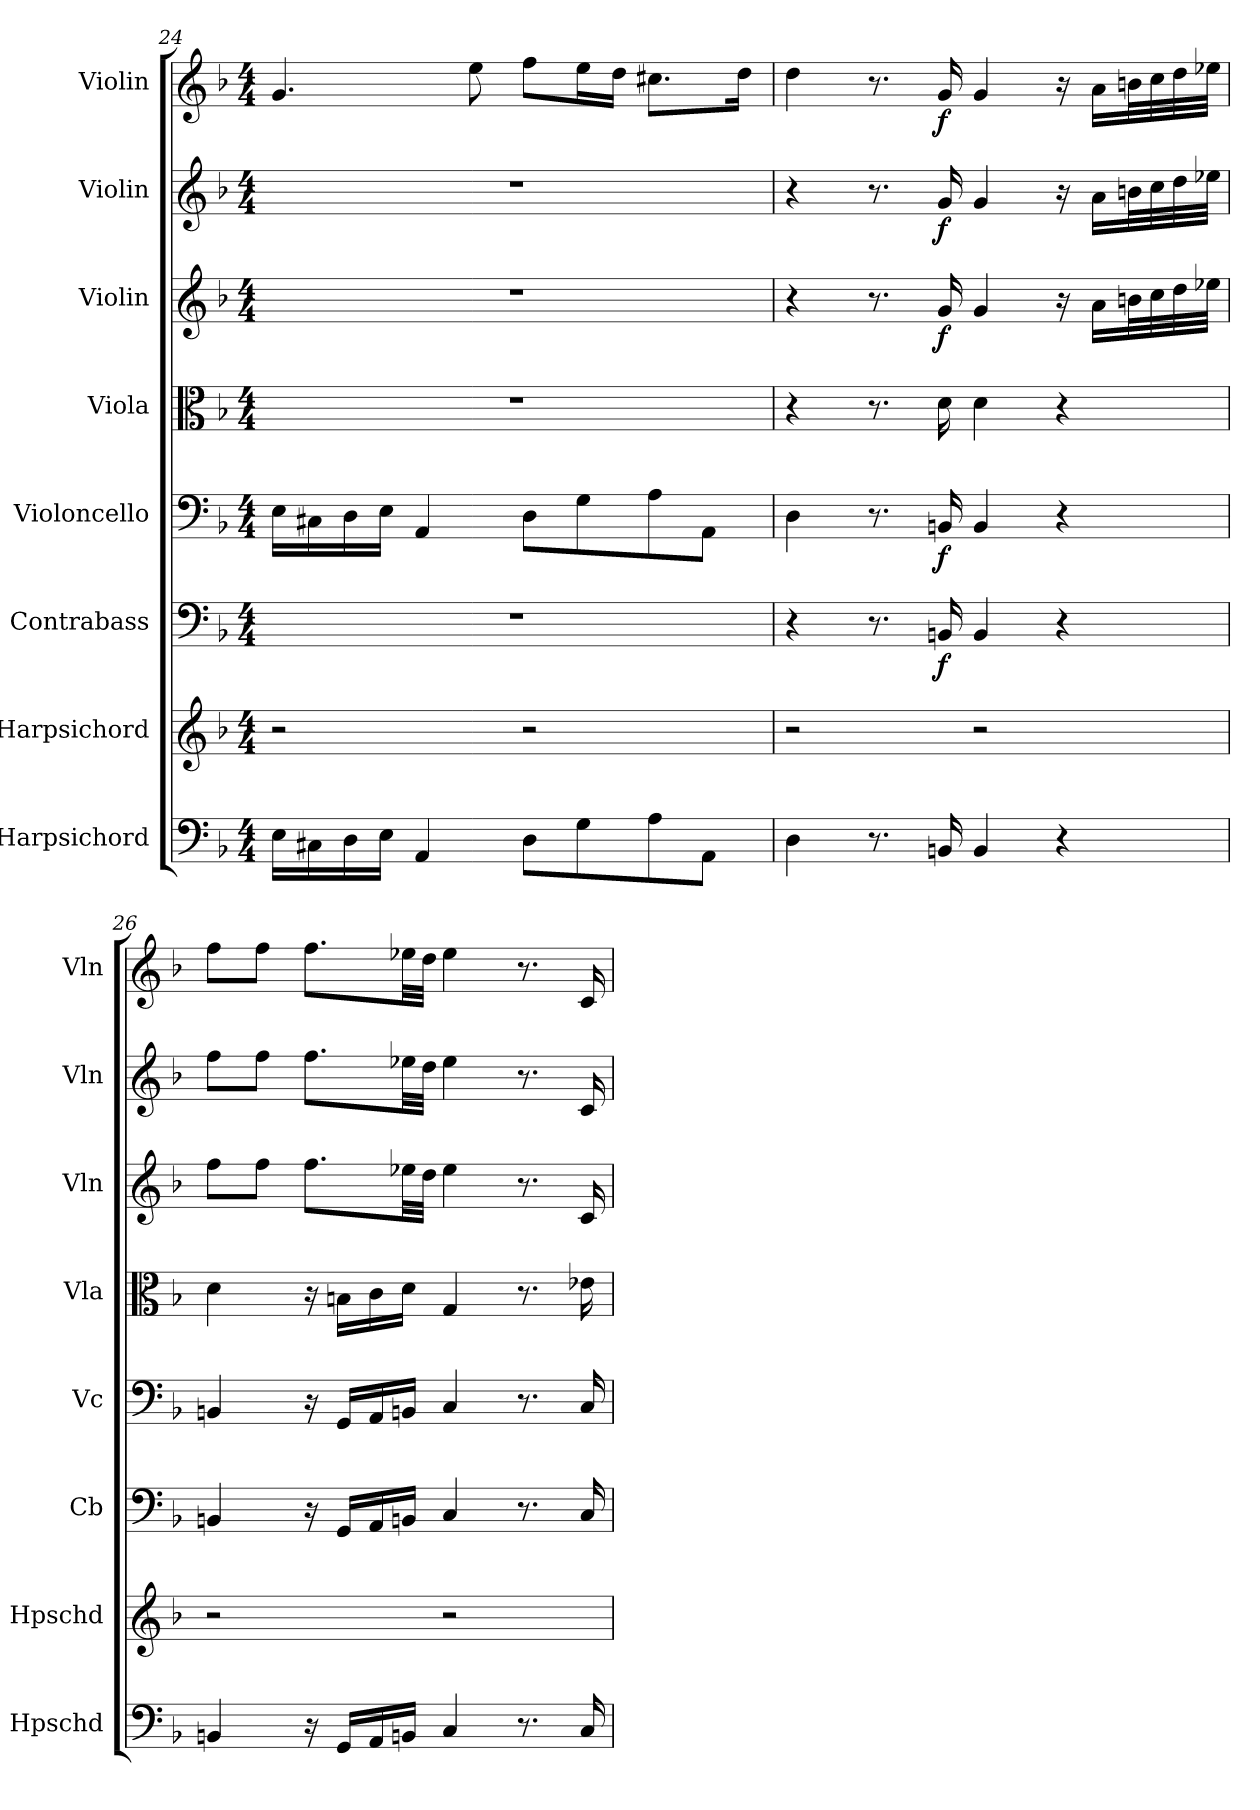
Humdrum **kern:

**kern	**kern	**kern	**dynam	**kern	**dynam	**kern	**kern	**dynam	**kern	**dynam	**kern	**dynam
*part8	*part7	*part6	*part6	*part5	*part5	*part4	*part3	*part3	*part2	*part2	*part1	*part1
*staff8	*staff7	*staff6	*staff6	*staff5	*staff5	*staff4	*staff3	*staff3	*staff2	*staff2	*staff1	*staff1
*I"Harpsichord	*I"Harpsichord	*I"Contrabass	*	*I"Violoncello	*	*I"Viola	*I"Violin	*	*I"Violin	*	*I"Violin	*
*I'Hpschd	*I'Hpschd	*I'Cb	*	*I'Vc	*	*I'Vla	*I'Vln	*	*I'Vln	*	*I'Vln	*
*clefF4	*clefG2	*clefF4	*	*clefF4	*	*clefC3	*clefG2	*	*clefG2	*	*clefG2	*
*k[b-]	*k[b-]	*k[b-]	*	*k[b-]	*	*k[b-]	*k[b-]	*	*k[b-]	*	*k[b-]	*
*M4/4	*M4/4	*M4/4	*	*M4/4	*	*M4/4	*M4/4	*	*M4/4	*	*M4/4	*
=24	=24	=24	=24	=24	=24	=24	=24	=24	=24	=24	=24	=24
16E\LL	2r	1r	.	16E\LL	.	1r	1r	.	1r	.	4.g/	.
16C#X\	.	.	.	16C#X\	.	.	.	.	.	.	.	.
16D\	.	.	.	16D\	.	.	.	.	.	.	.	.
16E\JJ	.	.	.	16E\JJ	.	.	.	.	.	.	.	.
4AA/	.	.	.	4AA/	.	.	.	.	.	.	.	.
.	.	.	.	.	.	.	.	.	.	.	8ee\	.
8D\L	2r	.	.	8D\L	.	.	.	.	.	.	8ff\L	.
8G\	.	.	.	8G\	.	.	.	.	.	.	16ee\L	.
.	.	.	.	.	.	.	.	.	.	.	16dd\JJ	.
8A\	.	.	.	8A\	.	.	.	.	.	.	8.cc#X\L	.
8AA\J	.	.	.	8AA\J	.	.	.	.	.	.	.	.
.	.	.	.	.	.	.	.	.	.	.	16dd\Jk	.
=25	=25	=25	=25	=25	=25	=25	=25	=25	=25	=25	=25	=25
4D\	2r	4r	.	4D\	.	4r	4r	.	4r	.	4dd\	.
8.r	.	8.r	.	8.r	.	8.r	8.r	.	8.r	.	8.r	.
16BBn/	.	16BBn/	f	16BBn/	f	16d\	16g/	f	16g/	f	16g/	f
4BB/	2r	4BB/	.	4BB/	.	4d\	4g/	.	4g/	.	4g/	.
4r	.	4r	.	4r	.	4r	16r	.	16r	.	16r	.
.	.	.	.	.	.	.	16a\LL	.	16a\LL	.	16a\LL	.
.	.	.	.	.	.	.	32bn\L	.	32bn\L	.	32bn\L	.
.	.	.	.	.	.	.	32cc\	.	32cc\	.	32cc\	.
.	.	.	.	.	.	.	32dd\	.	32dd\	.	32dd\	.
.	.	.	.	.	.	.	32ee-X\JJJ	.	32ee-X\JJJ	.	32ee-X\JJJ	.
=26	=26	=26	=26	=26	=26	=26	=26	=26	=26	=26	=26	=26
4BBn/	2r	4BBn/	.	4BBn/	.	4d\	8ff\L	.	8ff\L	.	8ff\L	.
.	.	.	.	.	.	.	8ff\J	.	8ff\J	.	8ff\J	.
16r	.	16r	.	16r	.	16r	8.ff\L	.	8.ff\L	.	8.ff\L	.
16GG/LL	.	16GG/LL	.	16GG/LL	.	16Bn\LL	.	.	.	.	.	.
16AA/	.	16AA/	.	16AA/	.	16c\	.	.	.	.	.	.
16BBn/JJ	.	16BBn/JJ	.	16BBn/JJ	.	16d\JJ	32ee-X\LL	.	32ee-X\LL	.	32ee-X\LL	.
.	.	.	.	.	.	.	32dd\JJJ	.	32dd\JJJ	.	32dd\JJJ	.
4C/	2r	4C/	.	4C/	.	4G/	4ee-\	.	4ee-\	.	4ee-\	.
8.r	.	8.r	.	8.r	.	8.r	8.r	.	8.r	.	8.r	.
16C/	.	16C/	.	16C/	.	16e-X\	16c/	.	16c/	.	16c/	.
=	=	=	=	=	=	=	=	=	=	=	=	=
*-	*-	*-	*-	*-	*-	*-	*-	*-	*-	*-	*-	*-
